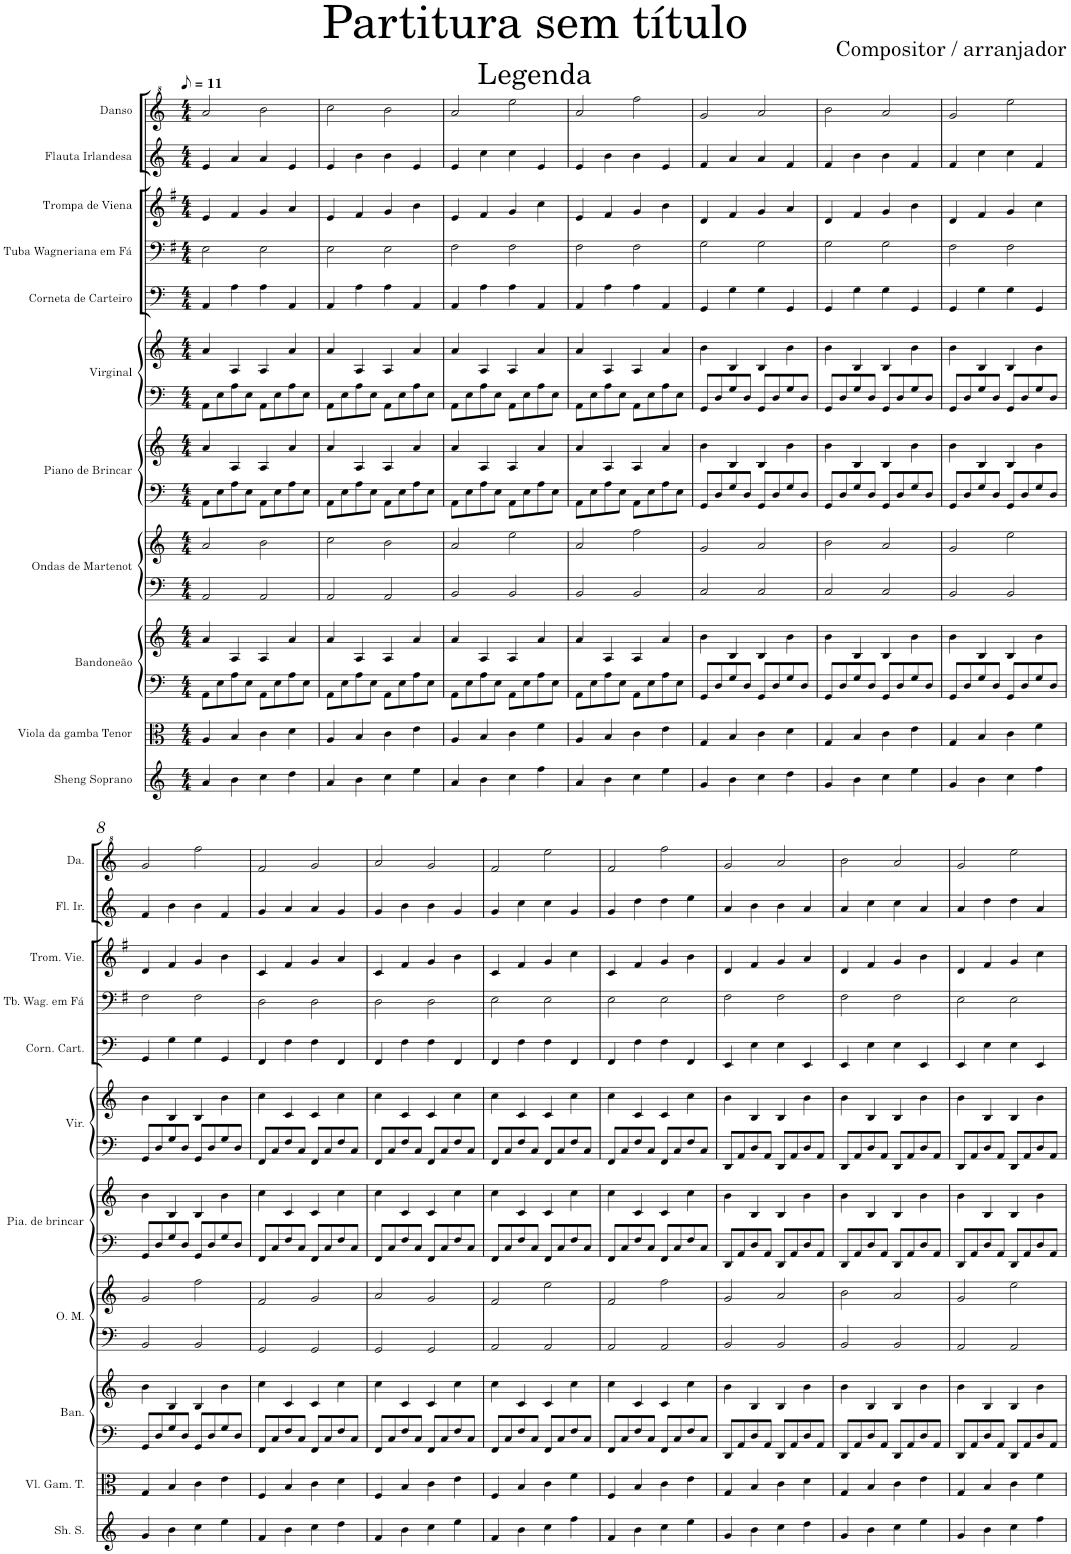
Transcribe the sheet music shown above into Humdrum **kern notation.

**kern	**kern	**kern	**kern	**kern	**kern	**kern	**kern	**kern	**kern	**kern	**kern	**kern	**kern	**kern
*part11	*part10	*part9	*part9	*part8	*part8	*part7	*part7	*part6	*part6	*part5	*part4	*part3	*part2	*part1
*staff15	*staff14	*staff13	*staff12	*staff11	*staff10	*staff9	*staff8	*staff7	*staff6	*staff5	*staff4	*staff3	*staff2	*staff1
*I"Sheng Soprano	*I"Viola da gamba Tenor	*I"Bandoneão	*	*I"Ondas de Martenot	*	*I"Piano de Brincar	*	*I"Virginal	*	*I"Corneta de Carteiro	*I"Tuba Wagneriana em Fá	*I"Trompa de Viena	*I"Flauta Irlandesa	*I"Danso
*I'Sh. S.	*I'Vl. Gam. T.	*I'Ban.	*	*I'O. M.	*	*I'Pia. de brincar	*	*I'Vir.	*	*I'Corn. Cart.	*I'Tb. Wag. em Fá	*I'Trom. Vie.	*I'Fl. Ir.	*I'Da.
*clefG2	*clefC3	*clefF4	*clefG2	*clefF4	*clefG2	*clefF4	*clefG2	*clefF4	*clefG2	*clefF4	*clefF4	*clefG2	*clefG2	*clefG^2
*	*	*	*	*	*	*	*	*	*	*Trd4c7	*Trd4c7	*Trd4c7	*	*
*k[]	*k[]	*k[]	*k[]	*k[]	*k[]	*k[]	*k[]	*k[]	*k[]	*k[]	*k[f#]	*k[f#]	*k[]	*k[]
*M4/4	*M4/4	*M4/4	*M4/4	*M4/4	*M4/4	*M4/4	*M4/4	*M4/4	*M4/4	*M4/4	*M4/4	*M4/4	*M4/4	*M4/4
*MM6	*MM6	*MM6	*MM6	*MM6	*MM6	*MM6	*MM6	*MM6	*MM6	*MM6	*MM6	*MM6	*MM6	*MM6
=1	=1	=1	=1	=1	=1	=1	=1	=1	=1	=1	=1	=1	=1	=1
4a/	4A/	8AA\L	4a/	2AA/	2a/	8AA\L	4a/	8AA\L	4a/	4AA/	2E\	4e/	4e/	2aa/
.	.	8E\	.	.	.	8E\	.	8E\	.	.	.	.	.	.
4b\	4B/	8A\	4A/	.	.	8A\	4A/	8A\	4A/	4A\	.	4f#/	4a/	.
.	.	8E\J	.	.	.	8E\J	.	8E\J	.	.	.	.	.	.
4cc\	4c\	8AA\L	4A/	2AA/	2b\	8AA\L	4A/	8AA\L	4A/	4A\	2E\	4g/	4a/	2bb\
.	.	8E\	.	.	.	8E\	.	8E\	.	.	.	.	.	.
4dd\	4d\	8A\	4a/	.	.	8A\	4a/	8A\	4a/	4AA/	.	4a/	4e/	.
.	.	8E\J	.	.	.	8E\J	.	8E\J	.	.	.	.	.	.
=2	=2	=2	=2	=2	=2	=2	=2	=2	=2	=2	=2	=2	=2	=2
4a/	4A/	8AA\L	4a/	2AA/	2cc\	8AA\L	4a/	8AA\L	4a/	4AA/	2E\	4e/	4e/	2ccc\
.	.	8E\	.	.	.	8E\	.	8E\	.	.	.	.	.	.
4b\	4B/	8A\	4A/	.	.	8A\	4A/	8A\	4A/	4A\	.	4f#/	4b\	.
.	.	8E\J	.	.	.	8E\J	.	8E\J	.	.	.	.	.	.
4cc\	4c\	8AA\L	4A/	2AA/	2b\	8AA\L	4A/	8AA\L	4A/	4A\	2E\	4g/	4b\	2bb\
.	.	8E\	.	.	.	8E\	.	8E\	.	.	.	.	.	.
4ee\	4e\	8A\	4a/	.	.	8A\	4a/	8A\	4a/	4AA/	.	4b\	4e/	.
.	.	8E\J	.	.	.	8E\J	.	8E\J	.	.	.	.	.	.
=3	=3	=3	=3	=3	=3	=3	=3	=3	=3	=3	=3	=3	=3	=3
4a/	4A/	8AA\L	4a/	2BB/	2a/	8AA\L	4a/	8AA\L	4a/	4AA/	2F#\	4e/	4e/	2aa/
.	.	8E\	.	.	.	8E\	.	8E\	.	.	.	.	.	.
4b\	4B/	8A\	4A/	.	.	8A\	4A/	8A\	4A/	4A\	.	4f#/	4cc\	.
.	.	8E\J	.	.	.	8E\J	.	8E\J	.	.	.	.	.	.
4cc\	4c\	8AA\L	4A/	2BB/	2ee\	8AA\L	4A/	8AA\L	4A/	4A\	2F#\	4g/	4cc\	2eee\
.	.	8E\	.	.	.	8E\	.	8E\	.	.	.	.	.	.
4ff\	4f\	8A\	4a/	.	.	8A\	4a/	8A\	4a/	4AA/	.	4cc\	4e/	.
.	.	8E\J	.	.	.	8E\J	.	8E\J	.	.	.	.	.	.
=4	=4	=4	=4	=4	=4	=4	=4	=4	=4	=4	=4	=4	=4	=4
4a/	4A/	8AA\L	4a/	2BB/	2a/	8AA\L	4a/	8AA\L	4a/	4AA/	2F#\	4e/	4e/	2aa/
.	.	8E\	.	.	.	8E\	.	8E\	.	.	.	.	.	.
4b\	4B/	8A\	4A/	.	.	8A\	4A/	8A\	4A/	4A\	.	4f#/	4b\	.
.	.	8E\J	.	.	.	8E\J	.	8E\J	.	.	.	.	.	.
4cc\	4c\	8AA\L	4A/	2BB/	2ff\	8AA\L	4A/	8AA\L	4A/	4A\	2F#\	4g/	4b\	2fff\
.	.	8E\	.	.	.	8E\	.	8E\	.	.	.	.	.	.
4ee\	4e\	8A\	4a/	.	.	8A\	4a/	8A\	4a/	4AA/	.	4b\	4e/	.
.	.	8E\J	.	.	.	8E\J	.	8E\J	.	.	.	.	.	.
=5	=5	=5	=5	=5	=5	=5	=5	=5	=5	=5	=5	=5	=5	=5
4g/	4G/	8GG/L	4b\	2C/	2g/	8GG/L	4b\	8GG/L	4b\	4GG/	2G\	4d/	4f/	2gg/
.	.	8D/	.	.	.	8D/	.	8D/	.	.	.	.	.	.
4b\	4B/	8G/	4B/	.	.	8G/	4B/	8G/	4B/	4G\	.	4f#/	4a/	.
.	.	8D/J	.	.	.	8D/J	.	8D/J	.	.	.	.	.	.
4cc\	4c\	8GG/L	4B/	2C/	2a/	8GG/L	4B/	8GG/L	4B/	4G\	2G\	4g/	4a/	2aa/
.	.	8D/	.	.	.	8D/	.	8D/	.	.	.	.	.	.
4dd\	4d\	8G/	4b\	.	.	8G/	4b\	8G/	4b\	4GG/	.	4a/	4f/	.
.	.	8D/J	.	.	.	8D/J	.	8D/J	.	.	.	.	.	.
=6	=6	=6	=6	=6	=6	=6	=6	=6	=6	=6	=6	=6	=6	=6
4g/	4G/	8GG/L	4b\	2C/	2b\	8GG/L	4b\	8GG/L	4b\	4GG/	2G\	4d/	4f/	2bb\
.	.	8D/	.	.	.	8D/	.	8D/	.	.	.	.	.	.
4b\	4B/	8G/	4B/	.	.	8G/	4B/	8G/	4B/	4G\	.	4f#/	4b\	.
.	.	8D/J	.	.	.	8D/J	.	8D/J	.	.	.	.	.	.
4cc\	4c\	8GG/L	4B/	2C/	2a/	8GG/L	4B/	8GG/L	4B/	4G\	2G\	4g/	4b\	2aa/
.	.	8D/	.	.	.	8D/	.	8D/	.	.	.	.	.	.
4ee\	4e\	8G/	4b\	.	.	8G/	4b\	8G/	4b\	4GG/	.	4b\	4f/	.
.	.	8D/J	.	.	.	8D/J	.	8D/J	.	.	.	.	.	.
=7	=7	=7	=7	=7	=7	=7	=7	=7	=7	=7	=7	=7	=7	=7
4g/	4G/	8GG/L	4b\	2BB/	2g/	8GG/L	4b\	8GG/L	4b\	4GG/	2F#\	4d/	4f/	2gg/
.	.	8D/	.	.	.	8D/	.	8D/	.	.	.	.	.	.
4b\	4B/	8G/	4B/	.	.	8G/	4B/	8G/	4B/	4G\	.	4f#/	4cc\	.
.	.	8D/J	.	.	.	8D/J	.	8D/J	.	.	.	.	.	.
4cc\	4c\	8GG/L	4B/	2BB/	2ee\	8GG/L	4B/	8GG/L	4B/	4G\	2F#\	4g/	4cc\	2eee\
.	.	8D/	.	.	.	8D/	.	8D/	.	.	.	.	.	.
4ff\	4f\	8G/	4b\	.	.	8G/	4b\	8G/	4b\	4GG/	.	4cc\	4f/	.
.	.	8D/J	.	.	.	8D/J	.	8D/J	.	.	.	.	.	.
!!LO:LB:g=z
=8	=8	=8	=8	=8	=8	=8	=8	=8	=8	=8	=8	=8	=8	=8
4g/	4G/	8GG/L	4b\	2BB/	2g/	8GG/L	4b\	8GG/L	4b\	4GG/	2F#\	4d/	4f/	2gg/
.	.	8D/	.	.	.	8D/	.	8D/	.	.	.	.	.	.
4b\	4B/	8G/	4B/	.	.	8G/	4B/	8G/	4B/	4G\	.	4f#/	4b\	.
.	.	8D/J	.	.	.	8D/J	.	8D/J	.	.	.	.	.	.
4cc\	4c\	8GG/L	4B/	2BB/	2ff\	8GG/L	4B/	8GG/L	4B/	4G\	2F#\	4g/	4b\	2fff\
.	.	8D/	.	.	.	8D/	.	8D/	.	.	.	.	.	.
4ee\	4e\	8G/	4b\	.	.	8G/	4b\	8G/	4b\	4GG/	.	4b\	4f/	.
.	.	8D/J	.	.	.	8D/J	.	8D/J	.	.	.	.	.	.
=9	=9	=9	=9	=9	=9	=9	=9	=9	=9	=9	=9	=9	=9	=9
4f/	4F/	8FF/L	4cc\	2GG/	2f/	8FF/L	4cc\	8FF/L	4cc\	4FF/	2D\	4c/	4g/	2ff/
.	.	8C/	.	.	.	8C/	.	8C/	.	.	.	.	.	.
4b\	4B/	8F/	4c/	.	.	8F/	4c/	8F/	4c/	4F\	.	4f#/	4a/	.
.	.	8C/J	.	.	.	8C/J	.	8C/J	.	.	.	.	.	.
4cc\	4c\	8FF/L	4c/	2GG/	2g/	8FF/L	4c/	8FF/L	4c/	4F\	2D\	4g/	4a/	2gg/
.	.	8C/	.	.	.	8C/	.	8C/	.	.	.	.	.	.
4dd\	4d\	8F/	4cc\	.	.	8F/	4cc\	8F/	4cc\	4FF/	.	4a/	4g/	.
.	.	8C/J	.	.	.	8C/J	.	8C/J	.	.	.	.	.	.
=10	=10	=10	=10	=10	=10	=10	=10	=10	=10	=10	=10	=10	=10	=10
4f/	4F/	8FF/L	4cc\	2GG/	2a/	8FF/L	4cc\	8FF/L	4cc\	4FF/	2D\	4c/	4g/	2aa/
.	.	8C/	.	.	.	8C/	.	8C/	.	.	.	.	.	.
4b\	4B/	8F/	4c/	.	.	8F/	4c/	8F/	4c/	4F\	.	4f#/	4b\	.
.	.	8C/J	.	.	.	8C/J	.	8C/J	.	.	.	.	.	.
4cc\	4c\	8FF/L	4c/	2GG/	2g/	8FF/L	4c/	8FF/L	4c/	4F\	2D\	4g/	4b\	2gg/
.	.	8C/	.	.	.	8C/	.	8C/	.	.	.	.	.	.
4ee\	4e\	8F/	4cc\	.	.	8F/	4cc\	8F/	4cc\	4FF/	.	4b\	4g/	.
.	.	8C/J	.	.	.	8C/J	.	8C/J	.	.	.	.	.	.
=11	=11	=11	=11	=11	=11	=11	=11	=11	=11	=11	=11	=11	=11	=11
4f/	4F/	8FF/L	4cc\	2AA/	2f/	8FF/L	4cc\	8FF/L	4cc\	4FF/	2E\	4c/	4g/	2ff/
.	.	8C/	.	.	.	8C/	.	8C/	.	.	.	.	.	.
4b\	4B/	8F/	4c/	.	.	8F/	4c/	8F/	4c/	4F\	.	4f#/	4cc\	.
.	.	8C/J	.	.	.	8C/J	.	8C/J	.	.	.	.	.	.
4cc\	4c\	8FF/L	4c/	2AA/	2ee\	8FF/L	4c/	8FF/L	4c/	4F\	2E\	4g/	4cc\	2eee\
.	.	8C/	.	.	.	8C/	.	8C/	.	.	.	.	.	.
4ff\	4f\	8F/	4cc\	.	.	8F/	4cc\	8F/	4cc\	4FF/	.	4cc\	4g/	.
.	.	8C/J	.	.	.	8C/J	.	8C/J	.	.	.	.	.	.
=12	=12	=12	=12	=12	=12	=12	=12	=12	=12	=12	=12	=12	=12	=12
4f/	4F/	8FF/L	4cc\	2AA/	2f/	8FF/L	4cc\	8FF/L	4cc\	4FF/	2E\	4c/	4g/	2ff/
.	.	8C/	.	.	.	8C/	.	8C/	.	.	.	.	.	.
4b\	4B/	8F/	4c/	.	.	8F/	4c/	8F/	4c/	4F\	.	4f#/	4dd\	.
.	.	8C/J	.	.	.	8C/J	.	8C/J	.	.	.	.	.	.
4cc\	4c\	8FF/L	4c/	2AA/	2ff\	8FF/L	4c/	8FF/L	4c/	4F\	2E\	4g/	4dd\	2fff\
.	.	8C/	.	.	.	8C/	.	8C/	.	.	.	.	.	.
4ee\	4e\	8F/	4cc\	.	.	8F/	4cc\	8F/	4cc\	4FF/	.	4b\	4ee\	.
.	.	8C/J	.	.	.	8C/J	.	8C/J	.	.	.	.	.	.
=13	=13	=13	=13	=13	=13	=13	=13	=13	=13	=13	=13	=13	=13	=13
4g/	4G/	8DD/L	4b\	2BB/	2g/	8DD/L	4b\	8DD/L	4b\	4EE/	2F#\	4d/	4a/	2gg/
.	.	8AA/	.	.	.	8AA/	.	8AA/	.	.	.	.	.	.
4b\	4B/	8D/	4B/	.	.	8D/	4B/	8D/	4B/	4E\	.	4f#/	4b\	.
.	.	8AA/J	.	.	.	8AA/J	.	8AA/J	.	.	.	.	.	.
4cc\	4c\	8DD/L	4B/	2BB/	2a/	8DD/L	4B/	8DD/L	4B/	4E\	2F#\	4g/	4b\	2aa/
.	.	8AA/	.	.	.	8AA/	.	8AA/	.	.	.	.	.	.
4dd\	4d\	8D/	4b\	.	.	8D/	4b\	8D/	4b\	4EE/	.	4a/	4a/	.
.	.	8AA/J	.	.	.	8AA/J	.	8AA/J	.	.	.	.	.	.
=14	=14	=14	=14	=14	=14	=14	=14	=14	=14	=14	=14	=14	=14	=14
4g/	4G/	8DD/L	4b\	2BB/	2b\	8DD/L	4b\	8DD/L	4b\	4EE/	2F#\	4d/	4a/	2bb\
.	.	8AA/	.	.	.	8AA/	.	8AA/	.	.	.	.	.	.
4b\	4B/	8D/	4B/	.	.	8D/	4B/	8D/	4B/	4E\	.	4f#/	4cc\	.
.	.	8AA/J	.	.	.	8AA/J	.	8AA/J	.	.	.	.	.	.
4cc\	4c\	8DD/L	4B/	2BB/	2a/	8DD/L	4B/	8DD/L	4B/	4E\	2F#\	4g/	4cc\	2aa/
.	.	8AA/	.	.	.	8AA/	.	8AA/	.	.	.	.	.	.
4ee\	4e\	8D/	4b\	.	.	8D/	4b\	8D/	4b\	4EE/	.	4b\	4a/	.
.	.	8AA/J	.	.	.	8AA/J	.	8AA/J	.	.	.	.	.	.
=15	=15	=15	=15	=15	=15	=15	=15	=15	=15	=15	=15	=15	=15	=15
4g/	4G/	8DD/L	4b\	2AA/	2g/	8DD/L	4b\	8DD/L	4b\	4EE/	2E\	4d/	4a/	2gg/
.	.	8AA/	.	.	.	8AA/	.	8AA/	.	.	.	.	.	.
4b\	4B/	8D/	4B/	.	.	8D/	4B/	8D/	4B/	4E\	.	4f#/	4dd\	.
.	.	8AA/J	.	.	.	8AA/J	.	8AA/J	.	.	.	.	.	.
4cc\	4c\	8DD/L	4B/	2AA/	2ee\	8DD/L	4B/	8DD/L	4B/	4E\	2E\	4g/	4dd\	2eee\
.	.	8AA/	.	.	.	8AA/	.	8AA/	.	.	.	.	.	.
4ff\	4f\	8D/	4b\	.	.	8D/	4b\	8D/	4b\	4EE/	.	4cc\	4a/	.
.	.	8AA/J	.	.	.	8AA/J	.	8AA/J	.	.	.	.	.	.
=	=	=	=	=	=	=	=	=	=	=	=	=	=	=
*-	*-	*-	*-	*-	*-	*-	*-	*-	*-	*-	*-	*-	*-	*-
